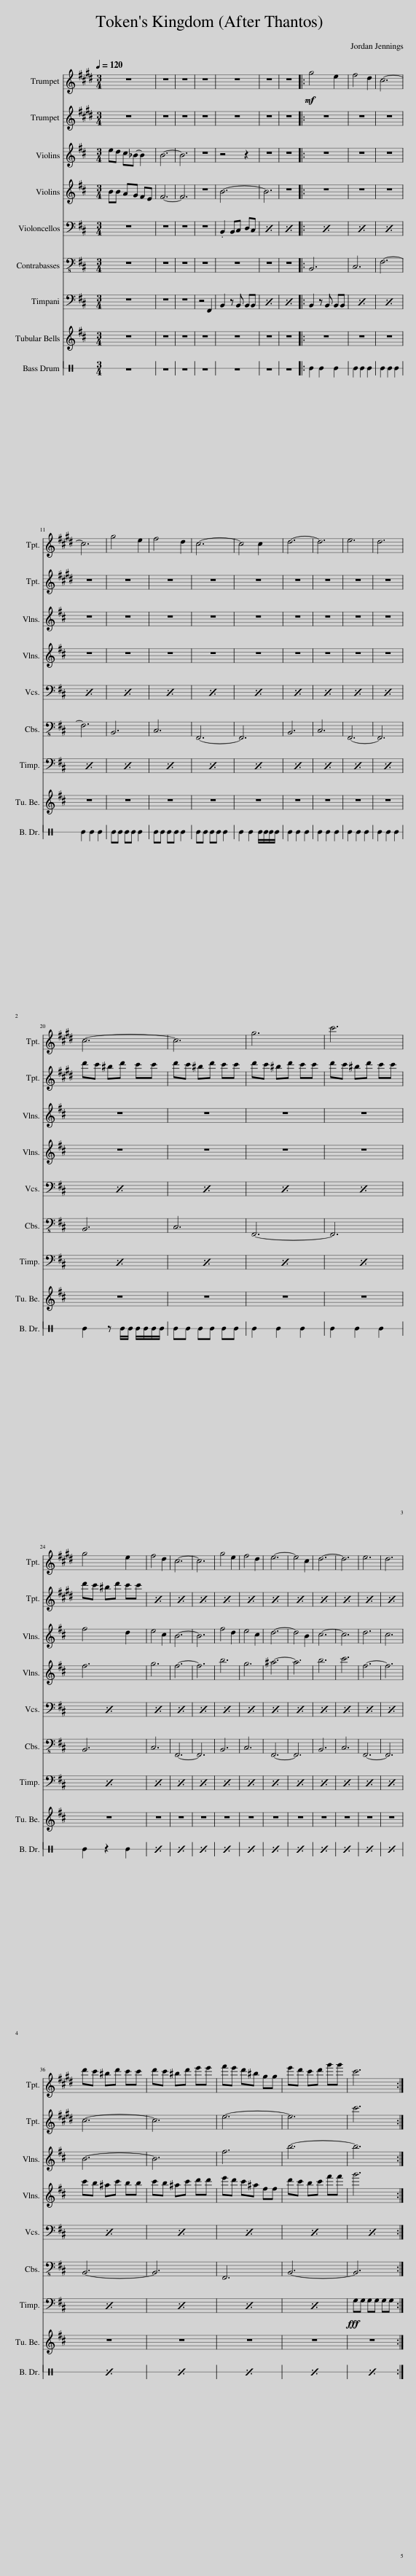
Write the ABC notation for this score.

X:1
%%score 1 2 3 4 5 6 7 8
L:1/8
Q:1/4=120
M:3/4
I:linebreak $
K:D
V:1 treble transpose=-2
V:2 treble transpose=-2
V:3 treble
V:4 treble
V:5 bass
V:6 bass-8
V:7 bass
V:8 perc stafflines=1
K:none
V:1
[K:E] z6 | z6 | z6 | z6 | z6 | %5
 z6 | z6 |:!mf! g4 e2 | f4 d2 | c6- |$ %10
 c6 | g4 e2 | f4 d2 | c6- | c4 c2 | %15
 d6- | d6 | e6 | d6 |$ c6- | %20
 c6 | g6 | c'6 |$ g4 e2 | f4 d2 | %25
 c6- | c6 | g4 e2 | f4 d2 | e6- | %30
 e4 c2 | d6- | d6 | e6 | d6 |$ %35
 d'c' ^bd' c'c' | d'c' ^bd' e'e' | f'e' d'^b gg | e'd' c'd' g'g' | c'6 :| %40
V:2
[K:E] z6 | z6 | z6 | z6 | z6 | %5
 z6 | z6 |: z6 | z6 | z6 |$ %10
 z6 | z6 | z6 | z6 | z6 | %15
 z6 | z6 | z6 | z6 |$ d'c' ^bd' c'c' | %20
 d'c' ^bd' c'c' | d'c' ^bd' c'c' | d'c' ^bd' c'c' |$ d'c' ^bd' c'c' | x6 | %25
 x6 | x6 | x6 | x6 | x6 | %30
 x6 | x6 | x6 | x6 | x6 |$ %35
 c6- | c6 | e6- | e6 | c'6 :| %40
V:3
 ed c_B- B2 | B6- | B6 | z6 | z4 z2 | %5
 z6 | z6 |: z6 | z6 | z6 |$ %10
 z6 | z6 | z6 | z6 | z6 | %15
 z6 | z6 | z6 | z6 |$ z6 | %20
 z6 | z6 | z6 |$ f4 d2 | e4 c2 | %25
 B6- | B6 | f4 d2 | e4 c2 | d6- | %30
 d4 B2 | c6- | c6 | d6 | c6 |$ %35
 B6- | B6 | f6 | b6- | b6 :| %40
V:4
 BB AG FE | F6- | F6 | z6 | B6- | %5
 B6 | z6 |: z6 | z6 | z6 |$ %10
 z6 | z6 | z6 | z6 | z6 | %15
 z6 | z6 | z6 | z6 |$ z6 | %20
 z6 | z6 | z6 |$ f6 | g6 | %25
 f6- | f6 | b6 | g6 | ^a6- | %30
 a6 | b6 | c'6 | f6- | f6 |$ %35
 c'b ^ac' bb | c'b ^ac' d'd' | e'd' c'^a ff | d'c' bc' f'f' | g'6 :| %40
V:5
 z6 | z6 | z6 | z6 | .B,,2 B,,C, D,C, | %5
 x6 | x6 |: x6 | x6 | x6 |$ %10
 x6 | x6 | x6 | x6 | x6 | %15
 x6 | x6 | x6 | x6 |$ x6 | %20
 x6 | x6 | x6 |$ x6 | x6 | %25
 x6 | x6 | x6 | x6 | x6 | %30
 x6 | x6 | x6 | x6 | x6 |$ %35
 x6 | x6 | x6 | x6 | x6 :| %40
V:6
 z6 | z6 | z6 | z6 | z6 | %5
 z6 | z6 |: B,,6 | C,6 | F,6- |$ %10
 F,6 | B,,6 | C,6 | F,,6- | F,,6 | %15
 B,,6 | C,6 | F,,6- | F,,6 |$ B,,6 | %20
 C,6 | F,,6- | F,,6 |$ B,,6 | C,6 | %25
 F,,6- | F,,6 | B,,6 | C,6 | F,,6- | %30
 F,,6 | B,,6 | C,6 | F,,6- | F,,6 |$ %35
 B,,6- | B,,6 | F,,6 | B,,6- | B,,6 :| %40
V:7
 z6 | z6 | z6 | z4 F,,2 | B,,2 z B,, B,,B,, | %5
 x6 | x6 |: B,,2 z B,, B,,B,, | x6 | x6 |$ %10
 x6 | x6 | x6 | x6 | x6 | %15
 x6 | x6 | x6 | x6 |$ x6 | %20
 x6 | x6 | x6 |$ x6 | x6 | %25
 x6 | x6 | x6 | x6 | x6 | %30
 x6 | x6 | x6 | x6 | x6 |$ %35
 x6 | x6 | x6 | x6 |!fff! G,G, G,G, G,G, :| %40
V:8
[K:C] z6 | z6 | z6 | z6 | z6 | %5
 z6 | z6 |: E2 E2 E2 | E2 E2 E2 | E2 E2 E2 |$ %10
 E2 E2 E2 | EE EE E2 | EE EE E2 | EE EE E2 | E2 E2 E/E/E/E/ | %15
 E2 E2 E2 | E2 E2 E2 | E2 E2 E2 | E2 E2 E2 |$ E2 z E/E/ E/E/E/E/ | %20
 EE EE EE | E2 E2 E2 | E2 E2 E2 |$ E2 z2 E2 | x6 | %25
 x6 | x6 | x6 | x6 | x6 | %30
 x6 | x6 | x6 | x6 | x6 |$ %35
 x6 | x6 | x6 | x6 | x6 :| %40
